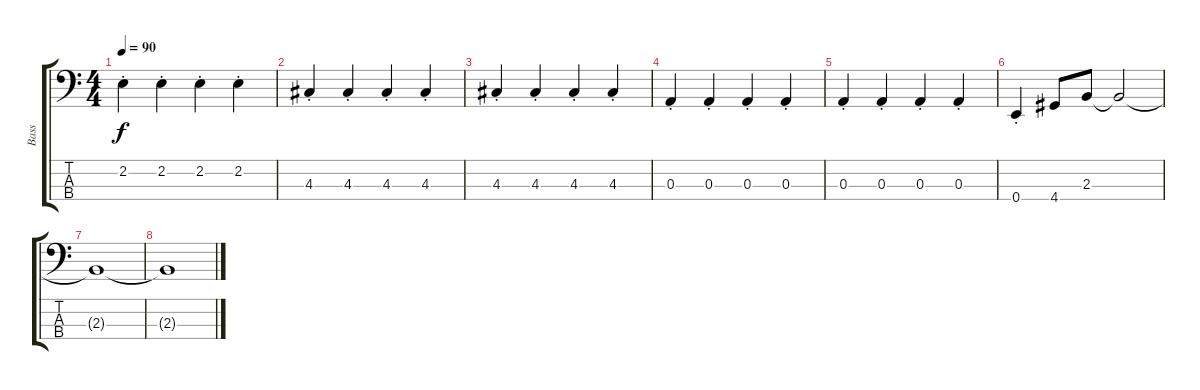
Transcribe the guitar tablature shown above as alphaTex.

\track ("Bass" "Bass") {instrument electricbassfinger}
\staff {score tabs}
\tuning (G2 D2 A1 E1) {hide}
\ts (4 4)
\tempo 90
\clef f4
\ks c
2.2{st}.4{dy f} 2.2{st}.4 2.2{st}.4 2.2{st}.4 |
4.3{st}.4 4.3{st}.4 4.3{st}.4 4.3{st}.4 |
4.3{st}.4 4.3{st}.4 4.3{st}.4 4.3{st}.4 |
0.3{st}.4 0.3{st}.4 0.3{st}.4 0.3{st}.4 |
0.3{st}.4 0.3{st}.4 0.3{st}.4 0.3{st}.4 |
0.4{st}.4 4.4.8 2.3.8 2.3{t}.2 |
2.3{t}.1 |
2.3{t}.1
